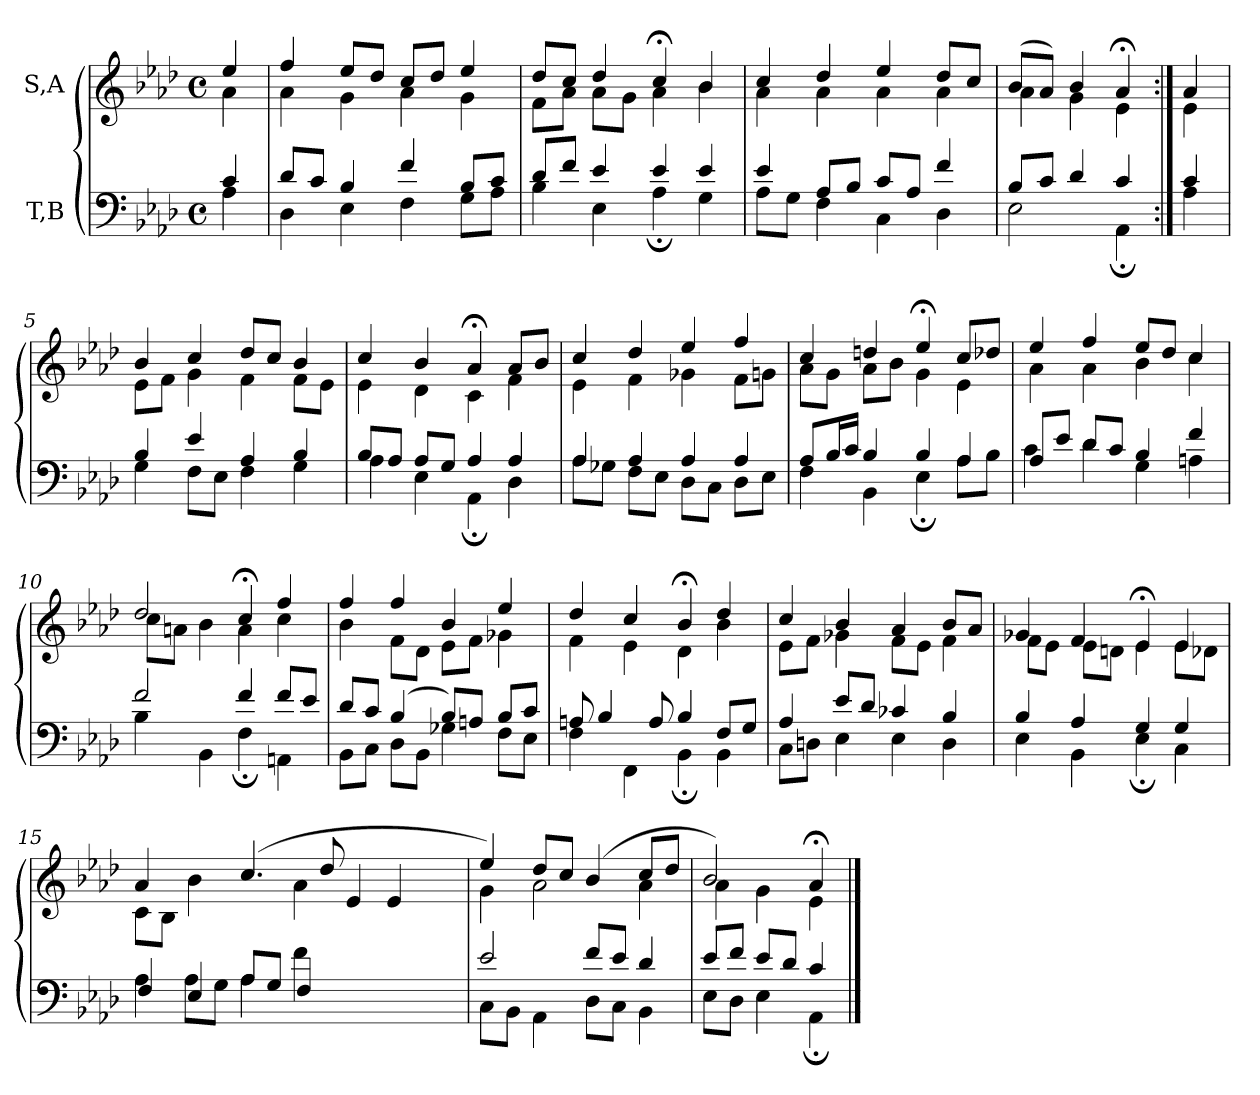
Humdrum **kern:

**kern	**kern
*part2	*part1
*staff2	*staff1
*I"T,B	*I"S,A
*clefF4	*clefG2
*k[b-e-a-d-]	*k[b-e-a-d-]
*M4/4	*M4/4
*met(c)	*met(c)
=	=
*^	*^
4c	4A-	4ee-	4a-
=1	=1	=1	=1
8d-L	4D-	4ff	4a-
8cJ	.	.	.
4B-	4E-	8ee-L	4g
.	.	8dd-J	.
4f	4F	8ccL	4a-
.	.	8dd-J	.
8B-L	8GL	4ee-	4g
8cJ	8A-J	.	.
=2	=2	=2	=2
8d-L	4B-	8dd-L	8fL
8fJ	.	8ccJ	8a-J
4e-	4E-	4dd-	8a-L
.	.	.	8gJ
4e-	4A-;	4cc;<	4a-
4e-	4G	4b-	4b-
=3	=3	=3	=3
4e-	8A-L	4cc	4a-
.	8GJ	.	.
8A-L	4F	4dd-	4a-
8B-J	.	.	.
8cL	4C	4ee-	4a-
8A-J	.	.	.
4f	4D-	8dd-L	4a-
.	.	8ccJ	.
=4a	=4a	=4a	=4a
8B-L	2E-	(>8b-L	4a-
8cJ	.	8a-J)	.
4d-	.	4b-	4g
4c	4AA-;	4a-;<	4e-
=4b:|!	=4b:|!	=4b:|!	=4b:|!
4c	4A-	4a-	4e-
=5	=5	=5	=5
4B-	4G	4b-	8e-L
.	.	.	8fJ
4e-	8FL	4cc	4g
.	8E-J	.	.
4A-	4F	8dd-L	4f
.	.	8ccJ	.
4B-	4G	4b-	8fL
.	.	.	8e-J
=6	=6	=6	=6
8B-L	4A-	4cc	4e-
8A-J	.	.	.
8A-L	4E-	4b-	4d-
8GJ	.	.	.
4A-	4AA-;	4a-;<	4c
4A-	4D-	8a-L	4f
.	.	8b-J	.
=7	=7	=7	=7
4A-	8A-L	4cc	4e-
.	8G-XJ	.	.
4A-	8FL	4dd-	4f
.	8E-J	.	.
4A-	8D-L	4ee-	4g-X
.	8CJ	.	.
4A-	8D-L	4ff	8fL
.	8E-J	.	8gnJ
=8	=8	=8	=8
8A-L	4F	4cc	8a-L
16B-L	.	.	8gJ
16cJJ	.	.	.
4B-	4BB-	4ddn	8a-L
.	.	.	8b-J
4B-	4E-;	4ee-;<	4g
4A-	8A-L	8ccL	4e-
.	8B-J	8dd-XJ	.
=9	=9	=9	=9
8A-L	4c	4ee-	4a-
8e-J	.	.	.
8d-L	4d-	4ff	4a-
8cJ	.	.	.
4B-	4G	8ee-L	4b-
.	.	8dd-J	.
4f	4An	4cc	4cc
=10	=10	=10	=10
2f	4B-	2dd-	8ccL
.	.	.	8anJ
.	4BB-	.	4b-
4f	4F;	4cc;<	4a
8fL	4AAn	4ff	4cc
8e-J	.	.	.
=11	=11	=11	=11
8d-L	8BB-L	4ff	4b-
8cJ	8CJ	.	.
(>4B-	8D-L	4ff	8fL
.	8BB-J	.	8d-J
8B-L)	4G-X	4b-	8e-L
8AnJ	.	.	8fJ
8B-L	8FL	4ee-	4g-X
8cJ	8E-J	.	.
=12	=12	=12	=12
8An	4F	4dd-	4f
4B-	.	.	.
.	4FF	4cc	4e-
8A	.	.	.
4B-	4BB-;	4b-;<	4d-
8FL	4BB-	4dd-	4b-
8GJ	.	.	.
=13	=13	=13	=13
4A-	8CL	4cc	8e-L
.	8DnJ	.	8fJ
8e-L	4E-	4b-	4g-X
8d-J	.	.	.
4c-X	4E-	4a-	8fL
.	.	.	8e-J
4B-	4D	8b-L	4f
.	.	8a-J	.
=14	=14	=14	=14
4B-	4E-	4g-X	8fL
.	.	.	8e-J
4A-	4BB-	4f	8e-L
.	.	.	8dnJ
4G	4E-;	4e-;<	4e-
4G	4C	4e-	8e-L
.	.	.	8d-XJ
=15	=15	=15	=15
*^	*^	*^	*^
4ryy	4A-	4F	4ryy	4a-	8cL	4ryy	2.ryy
.	.	.	.	.	8B-J	.	.
2ryy	2ryy	4E-	8A-L	4b-	2ryy	2.ryy	.
.	.	.	8GJ	.	.	.	.
.	.	8A-L	4A-	(>4.cc	.	.	.
.	.	8GJ	.	.	.	.	.
4ryy	4f	4F	4ryy	.	4a-	.	4ryy
.	.	.	.	8dd-	.	.	.
2.ryy	2.ryy	2.ryy	2.ryy	2.ryy	2.ryy	4e-	2.ryy
.	.	.	.	.	.	4e-	.
.	.	.	.	.	.	4ryy	.
*	*v	*v	*v	*	*	*	*
*	*	*	*v	*v	*v
=16	=16	=16	=16
2e-	8CL	4ee-)	4g
.	8BB-J	.	.
.	4AA-	8dd-L	2a-
.	.	8ccJ	.
8fL	8D-L	(>4b-	.
8e-J	8CJ	.	.
4d-	4BB-	8ccL	4a-
.	.	8dd-J	.
=17	=17	=17	=17
8e-L	8E-L	2b-)	4a-
8fJ	8D-J	.	.
8e-L	4E-	.	4g
8d-J	.	.	.
4c	4AA-;	4a-;<	4e-
*v	*v	*	*
*	*v	*v
==	==
*-	*-
